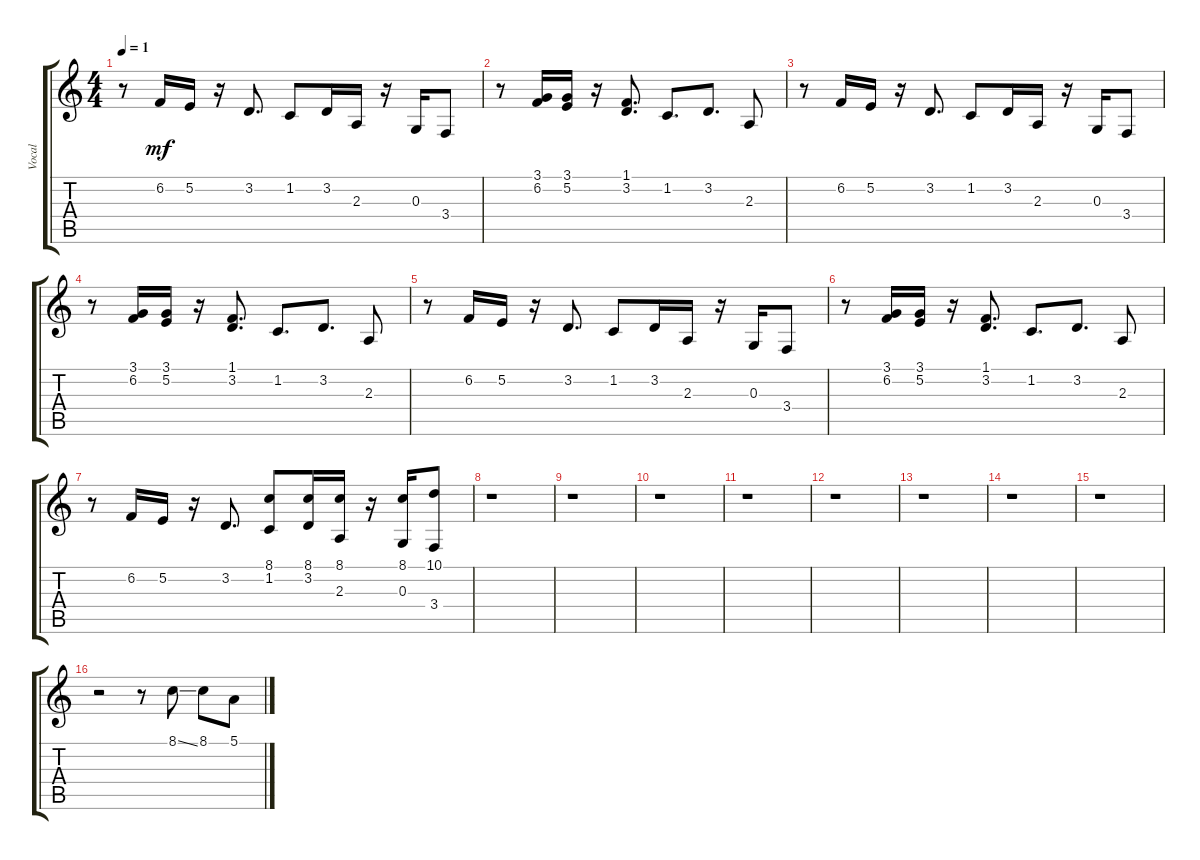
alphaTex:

\track ("Vocal" "Vocal") {instrument lead6voice}
\staff {score tabs}
\tuning (E4 B3 G3 D3 A2 E2) {hide}
\ts (4 4)
\tempo 1
\clef g2
\ks c
r.8{dy mf} 6.2.16 5.2.16 r.16 3.2.8{d} 1.2.8 3.2.16 2.3.16 r.16 0.3.16 3.4.8 |
r.8 (3.1 6.2).16 (3.1 5.2).16 r.16 (1.1 3.2).8{d} 1.2.8{d} 3.2.8{d} 2.3.8 |
r.8 6.2.16 5.2.16 r.16 3.2.8{d} 1.2.8 3.2.16 2.3.16 r.16 0.3.16 3.4.8 |
r.8 (3.1 6.2).16 (3.1 5.2).16 r.16 (1.1 3.2).8{d} 1.2.8{d} 3.2.8{d} 2.3.8 |
r.8 6.2.16 5.2.16 r.16 3.2.8{d} 1.2.8 3.2.16 2.3.16 r.16 0.3.16 3.4.8 |
r.8 (3.1 6.2).16 (3.1 5.2).16 r.16 (1.1 3.2).8{d} 1.2.8{d} 3.2.8{d} 2.3.8 |
r.8 6.2.16 5.2.16 r.16 3.2.8{d} (8.1 1.2).8 (8.1 3.2).16 (8.1 2.3).16 r.16 (8.1 0.3).16 (10.1 3.4).8 |
r.1 |
r.1 |
r.1 |
r.1 |
r.1 |
r.1 |
r.1 |
r.1 |
r.2 r.8 8.1{ss}.8 8.1.8 5.1.8
